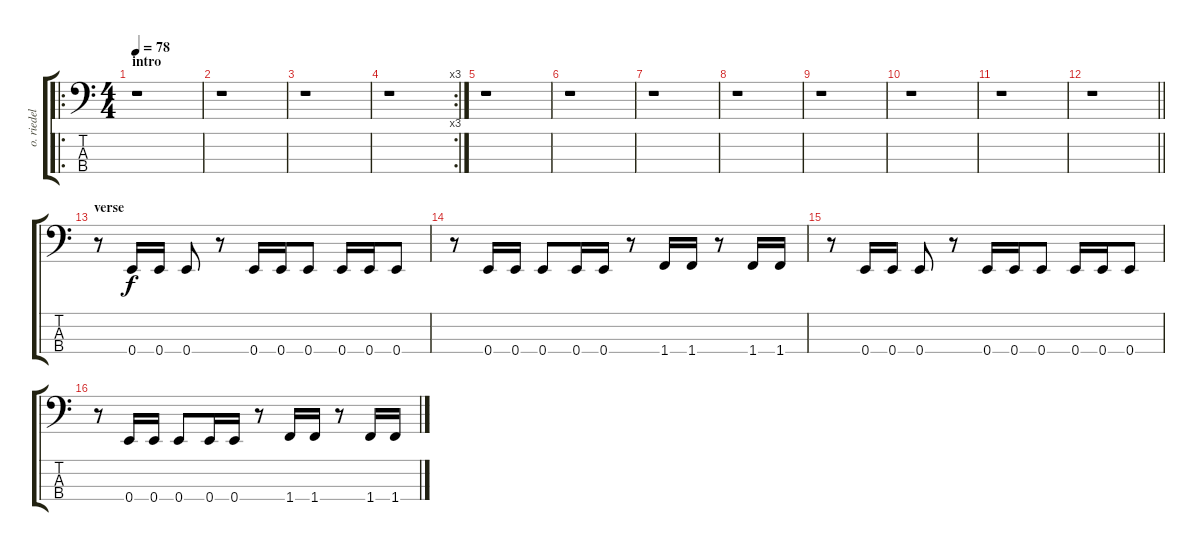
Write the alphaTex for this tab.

\track ("o. riedel - bass" "o. riedel ") {instrument electricbassfinger}
\staff {score tabs}
\tuning (G2 D2 A1 E1) {hide}
\ro
\ts (4 4)
\section ("" "intro")
\tempo 78
\clef f4
\ks c
r.1{dy f instrument electricbassfinger} |
r.1 |
r.1 |
\rc 3
r.1 |
r.1 |
r.1 |
r.1 |
r.1 |
r.1 |
r.1 |
r.1 |
\barLineRight lightlight
r.1 |
\section ("" "verse")
r.8 0.4.16 0.4.16 0.4.8 r.8 0.4.16 0.4.16 0.4.8 0.4.16 0.4.16 0.4.8 |
r.8 0.4.16 0.4.16 0.4.8 0.4.16 0.4.16 r.8 1.4.16 1.4.16 r.8 1.4.16 1.4.16 |
r.8 0.4.16 0.4.16 0.4.8 r.8 0.4.16 0.4.16 0.4.8 0.4.16 0.4.16 0.4.8 |
r.8 0.4.16 0.4.16 0.4.8 0.4.16 0.4.16 r.8 1.4.16 1.4.16 r.8 1.4.16 1.4.16
